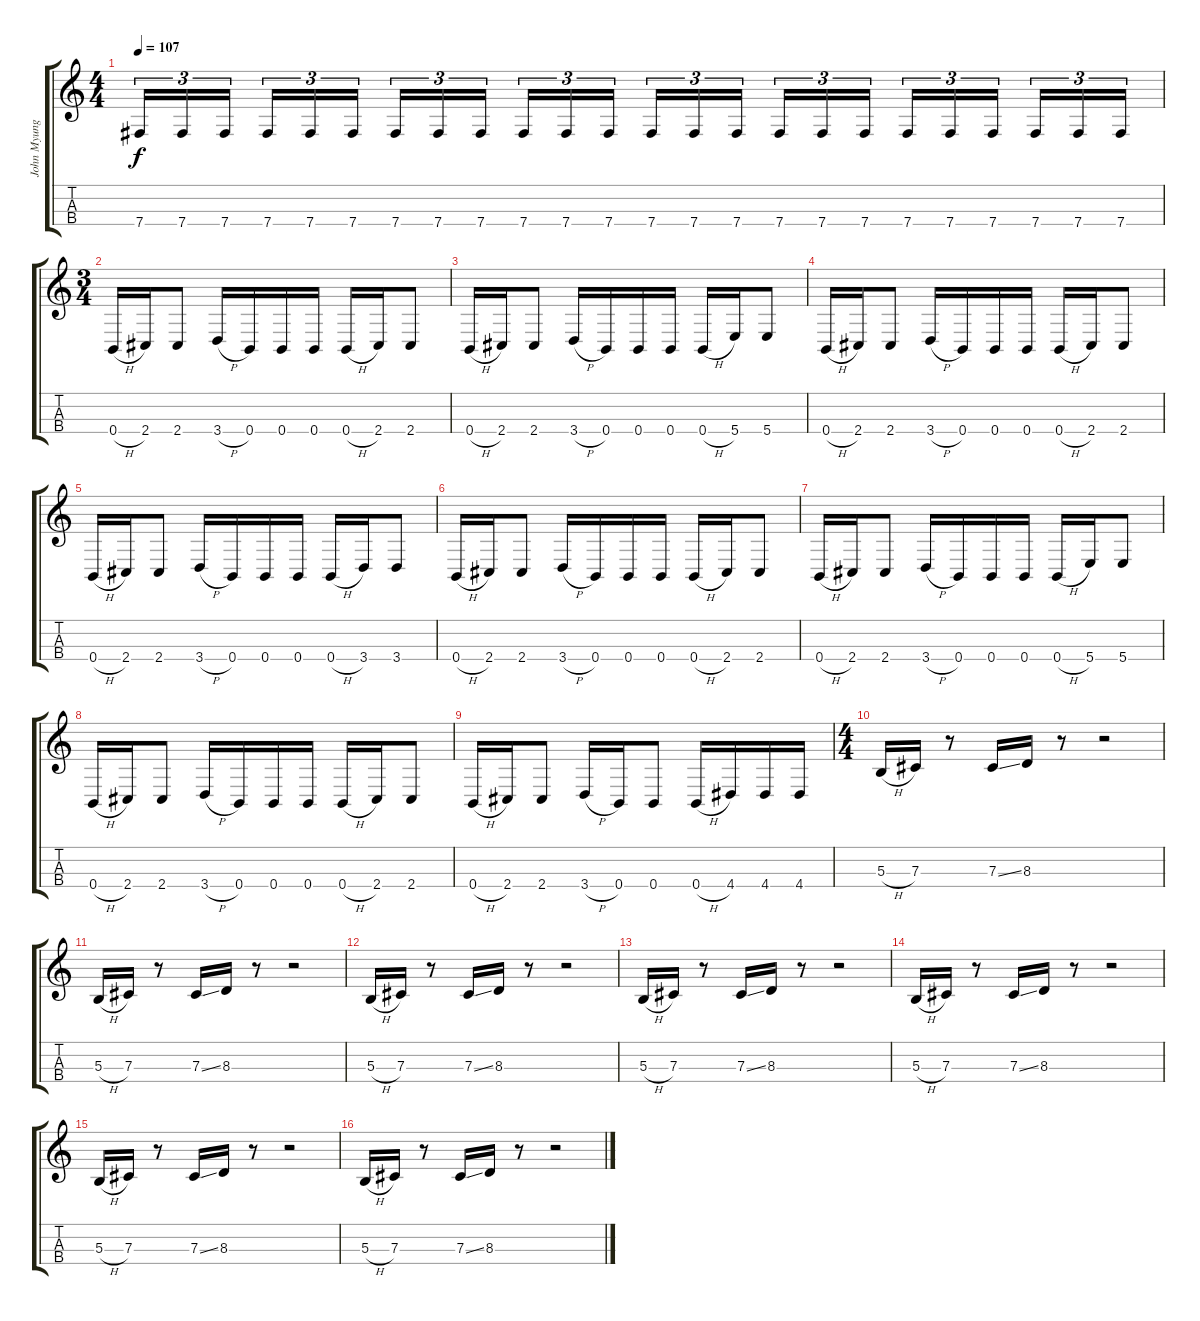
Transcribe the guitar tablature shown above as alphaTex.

\track ("John Myung" "John Myung") {instrument electricbassfinger}
\staff {score tabs}
\tuning (G3 D3 Gb2 B1) {hide}
\ts (4 4)
\tempo 107
\clef g2
\ks c
7.4.16{tu (3 2) dy f} 7.4.16{tu (3 2)} 7.4.16{tu (3 2)} 7.4.16{tu (3 2)} 7.4.16{tu (3 2)} 7.4.16{tu (3 2)} 7.4.16{tu (3 2)} 7.4.16{tu (3 2)} 7.4.16{tu (3 2)} 7.4.16{tu (3 2)} 7.4.16{tu (3 2)} 7.4.16{tu (3 2)} 7.4.16{tu (3 2)} 7.4.16{tu (3 2)} 7.4.16{tu (3 2)} 7.4.16{tu (3 2)} 7.4.16{tu (3 2)} 7.4.16{tu (3 2)} 7.4.16{tu (3 2)} 7.4.16{tu (3 2)} 7.4.16{tu (3 2)} 7.4.16{tu (3 2)} 7.4.16{tu (3 2)} 7.4.16{tu (3 2)} |
\ts (3 4)
0.4{h}.16 2.4.16 2.4.8 3.4{h}.16 0.4.16 0.4.16 0.4.16 0.4{h}.16 2.4.16 2.4.8 |
0.4{h}.16 2.4.16 2.4.8 3.4{h}.16 0.4.16 0.4.16 0.4.16 0.4{h}.16 5.4.16 5.4.8 |
0.4{h}.16 2.4.16 2.4.8 3.4{h}.16 0.4.16 0.4.16 0.4.16 0.4{h}.16 2.4.16 2.4.8 |
0.4{h}.16 2.4.16 2.4.8 3.4{h}.16 0.4.16 0.4.16 0.4.16 0.4{h}.16 3.4.16 3.4.8 |
0.4{h}.16 2.4.16 2.4.8 3.4{h}.16 0.4.16 0.4.16 0.4.16 0.4{h}.16 2.4.16 2.4.8 |
0.4{h}.16 2.4.16 2.4.8 3.4{h}.16 0.4.16 0.4.16 0.4.16 0.4{h}.16 5.4.16 5.4.8 |
0.4{h}.16 2.4.16 2.4.8 3.4{h}.16 0.4.16 0.4.16 0.4.16 0.4{h}.16 2.4.16 2.4.8 |
0.4{h}.16 2.4.16 2.4.8 3.4{h}.16 0.4.16 0.4.8 0.4{h}.16 4.4.16 4.4.16 4.4.16 |
\ts (4 4)
5.3{h}.16 7.3.16 r.8 7.3{ss}.16 8.3.16 r.8 r.2 |
5.3{h}.16 7.3.16 r.8 7.3{ss}.16 8.3.16 r.8 r.2 |
5.3{h}.16 7.3.16 r.8 7.3{ss}.16 8.3.16 r.8 r.2 |
5.3{h}.16 7.3.16 r.8 7.3{ss}.16 8.3.16 r.8 r.2 |
5.3{h}.16 7.3.16 r.8 7.3{ss}.16 8.3.16 r.8 r.2 |
5.3{h}.16 7.3.16 r.8 7.3{ss}.16 8.3.16 r.8 r.2 |
5.3{h}.16 7.3.16 r.8 7.3{ss}.16 8.3.16 r.8 r.2
